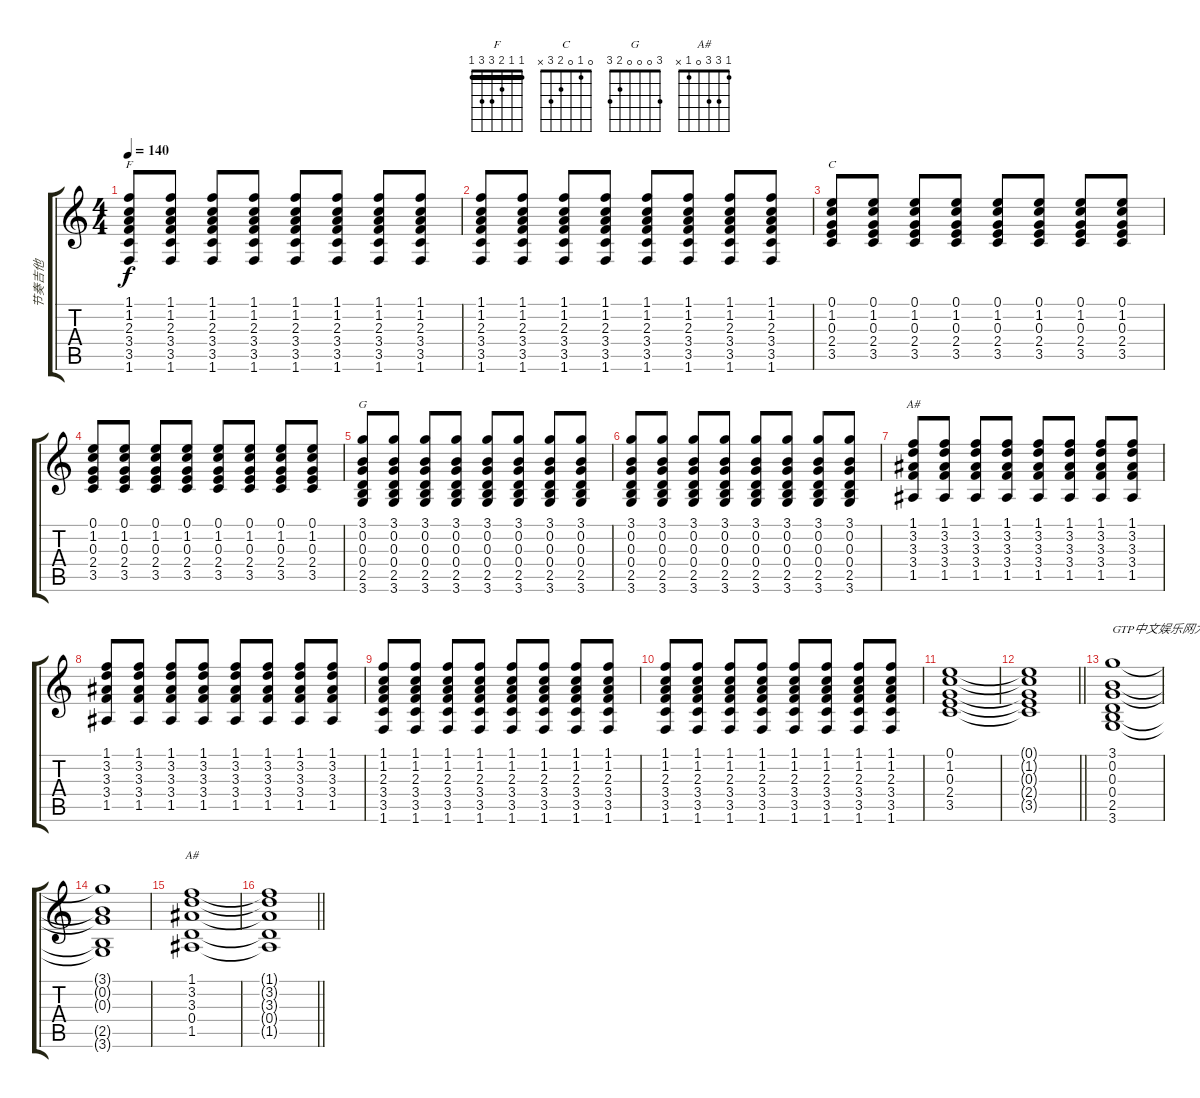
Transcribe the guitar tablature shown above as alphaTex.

\track ("节奏吉他" "节奏吉他") {instrument acousticguitarsteel}
\staff {score tabs}
\tuning (E4 B3 G3 D3 A2 E2) {hide}
\chord ("F" 1 1 2 3 3 1) {barre 1}
\chord ("C" 0 1 0 2 3 x)
\chord ("G" 3 0 0 0 2 3)
\chord ("A#" 1 3 3 3 1 x) {barre 1}
\chord ("A#" 1 3 3 0 1 x)
\ts (4 4)
\tempo 140
\clef g2
\ks c
(1.1 1.2 2.3 3.4 3.5 1.6).8{ch "F" dy f} (1.1 1.2 2.3 3.4 3.5 1.6).8 (1.1 1.2 2.3 3.4 3.5 1.6).8 (1.1 1.2 2.3 3.4 3.5 1.6).8 (1.1 1.2 2.3 3.4 3.5 1.6).8 (1.1 1.2 2.3 3.4 3.5 1.6).8 (1.1 1.2 2.3 3.4 3.5 1.6).8 (1.1 1.2 2.3 3.4 3.5 1.6).8 |
(1.1 1.2 2.3 3.4 3.5 1.6).8 (1.1 1.2 2.3 3.4 3.5 1.6).8 (1.1 1.2 2.3 3.4 3.5 1.6).8 (1.1 1.2 2.3 3.4 3.5 1.6).8 (1.1 1.2 2.3 3.4 3.5 1.6).8 (1.1 1.2 2.3 3.4 3.5 1.6).8 (1.1 1.2 2.3 3.4 3.5 1.6).8 (1.1 1.2 2.3 3.4 3.5 1.6).8 |
(0.1 1.2 0.3 2.4 3.5).8{ch "C"} (0.1 1.2 0.3 2.4 3.5).8 (0.1 1.2 0.3 2.4 3.5).8 (0.1 1.2 0.3 2.4 3.5).8 (0.1 1.2 0.3 2.4 3.5).8 (0.1 1.2 0.3 2.4 3.5).8 (0.1 1.2 0.3 2.4 3.5).8 (0.1 1.2 0.3 2.4 3.5).8 |
(0.1 1.2 0.3 2.4 3.5).8 (0.1 1.2 0.3 2.4 3.5).8 (0.1 1.2 0.3 2.4 3.5).8 (0.1 1.2 0.3 2.4 3.5).8 (0.1 1.2 0.3 2.4 3.5).8 (0.1 1.2 0.3 2.4 3.5).8 (0.1 1.2 0.3 2.4 3.5).8 (0.1 1.2 0.3 2.4 3.5).8 |
(3.1 0.2 0.3 0.4 2.5 3.6).8{ch "G"} (3.1 0.2 0.3 0.4 2.5 3.6).8 (3.1 0.2 0.3 0.4 2.5 3.6).8 (3.1 0.2 0.3 0.4 2.5 3.6).8 (3.1 0.2 0.3 0.4 2.5 3.6).8 (3.1 0.2 0.3 0.4 2.5 3.6).8 (3.1 0.2 0.3 0.4 2.5 3.6).8 (3.1 0.2 0.3 0.4 2.5 3.6).8 |
(3.1 0.2 0.3 0.4 2.5 3.6).8 (3.1 0.2 0.3 0.4 2.5 3.6).8 (3.1 0.2 0.3 0.4 2.5 3.6).8 (3.1 0.2 0.3 0.4 2.5 3.6).8 (3.1 0.2 0.3 0.4 2.5 3.6).8 (3.1 0.2 0.3 0.4 2.5 3.6).8 (3.1 0.2 0.3 0.4 2.5 3.6).8 (3.1 0.2 0.3 0.4 2.5 3.6).8 |
(1.1 3.2 3.3 3.4 1.5).8{ch "A#"} (1.1 3.2 3.3 3.4 1.5).8 (1.1 3.2 3.3 3.4 1.5).8 (1.1 3.2 3.3 3.4 1.5).8 (1.1 3.2 3.3 3.4 1.5).8 (1.1 3.2 3.3 3.4 1.5).8 (1.1 3.2 3.3 3.4 1.5).8 (1.1 3.2 3.3 3.4 1.5).8 |
(1.1 3.2 3.3 3.4 1.5).8 (1.1 3.2 3.3 3.4 1.5).8 (1.1 3.2 3.3 3.4 1.5).8 (1.1 3.2 3.3 3.4 1.5).8 (1.1 3.2 3.3 3.4 1.5).8 (1.1 3.2 3.3 3.4 1.5).8 (1.1 3.2 3.3 3.4 1.5).8 (1.1 3.2 3.3 3.4 1.5).8 |
(1.1 1.2 2.3 3.4 3.5 1.6).8 (1.1 1.2 2.3 3.4 3.5 1.6).8 (1.1 1.2 2.3 3.4 3.5 1.6).8 (1.1 1.2 2.3 3.4 3.5 1.6).8 (1.1 1.2 2.3 3.4 3.5 1.6).8 (1.1 1.2 2.3 3.4 3.5 1.6).8 (1.1 1.2 2.3 3.4 3.5 1.6).8 (1.1 1.2 2.3 3.4 3.5 1.6).8 |
(1.1 1.2 2.3 3.4 3.5 1.6).8 (1.1 1.2 2.3 3.4 3.5 1.6).8 (1.1 1.2 2.3 3.4 3.5 1.6).8 (1.1 1.2 2.3 3.4 3.5 1.6).8 (1.1 1.2 2.3 3.4 3.5 1.6).8 (1.1 1.2 2.3 3.4 3.5 1.6).8 (1.1 1.2 2.3 3.4 3.5 1.6).8 (1.1 1.2 2.3 3.4 3.5 1.6).8 |
(0.1 1.2 0.3 2.4 3.5).1 |
\barLineRight lightlight
(0.1{t} 1.2{t} 0.3{t} 2.4{t} 3.5{t}).1 |
(3.1 0.2 0.3 0.4 2.5 3.6).1{txt "GTP中文娱乐网为您提供优秀的谱子"} |
(3.1{t} 0.2{t} 0.3{t} 2.5{t} 3.6{t}).1 |
(1.1 3.2 3.3 0.4 1.5).1{ch "A#"} |
\barLineRight lightlight
(1.1{t} 3.2{t} 3.3{t} 0.4{t} 1.5{t}).1
